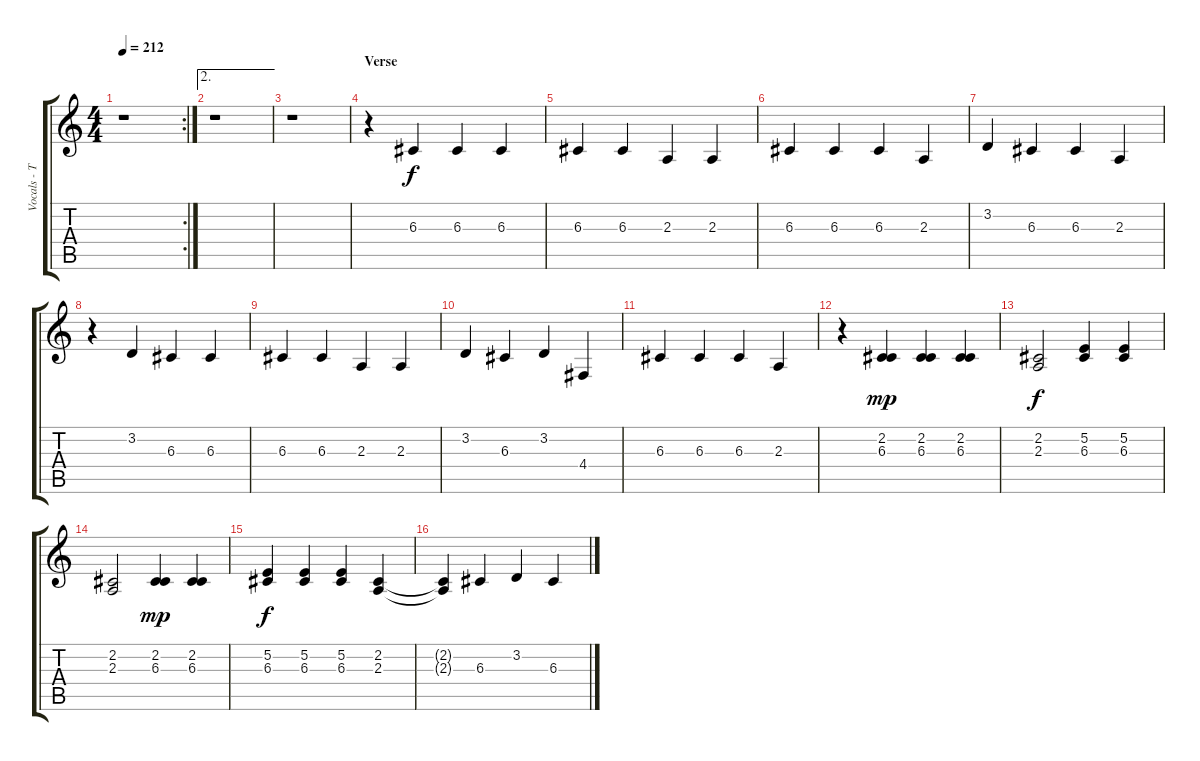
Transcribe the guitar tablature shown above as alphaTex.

\track ("Vocals - Tom" "Vocals - T") {instrument tenorsax}
\staff {score tabs}
\tuning (E4 B3 G3 D3 A2 E2) {hide}
\rc 2
\ts (4 4)
\tempo 212
\clef g2
\ks c
r.1{dy f} |
\ae 2
r.1 |
r.1 |
\section ("" "Verse")
r.4 6.3.4 6.3.4 6.3.4 |
6.3.4 6.3.4 2.3.4 2.3.4 |
6.3.4 6.3.4 6.3.4 2.3.4 |
3.2.4 6.3.4 6.3.4 2.3.4 |
r.4 3.2.4 6.3.4 6.3.4 |
6.3.4 6.3.4 2.3.4 2.3.4 |
3.2.4 6.3.4 3.2.4 4.4.4 |
6.3.4 6.3.4 6.3.4 2.3.4 |
r.4 (2.2 6.3).4{dy mp} (2.2 6.3).4 (2.2 6.3).4 |
(2.2 2.3).2{dy f} (5.2 6.3).4 (5.2 6.3).4 |
(2.2 2.3).2 (2.2 6.3).4{dy mp} (2.2 6.3).4 |
(5.2 6.3).4{dy f} (5.2 6.3).4 (5.2 6.3).4 (2.2 2.3).4 |
(2.2{t} 2.3{t}).4 6.3.4 3.2.4 6.3.4
